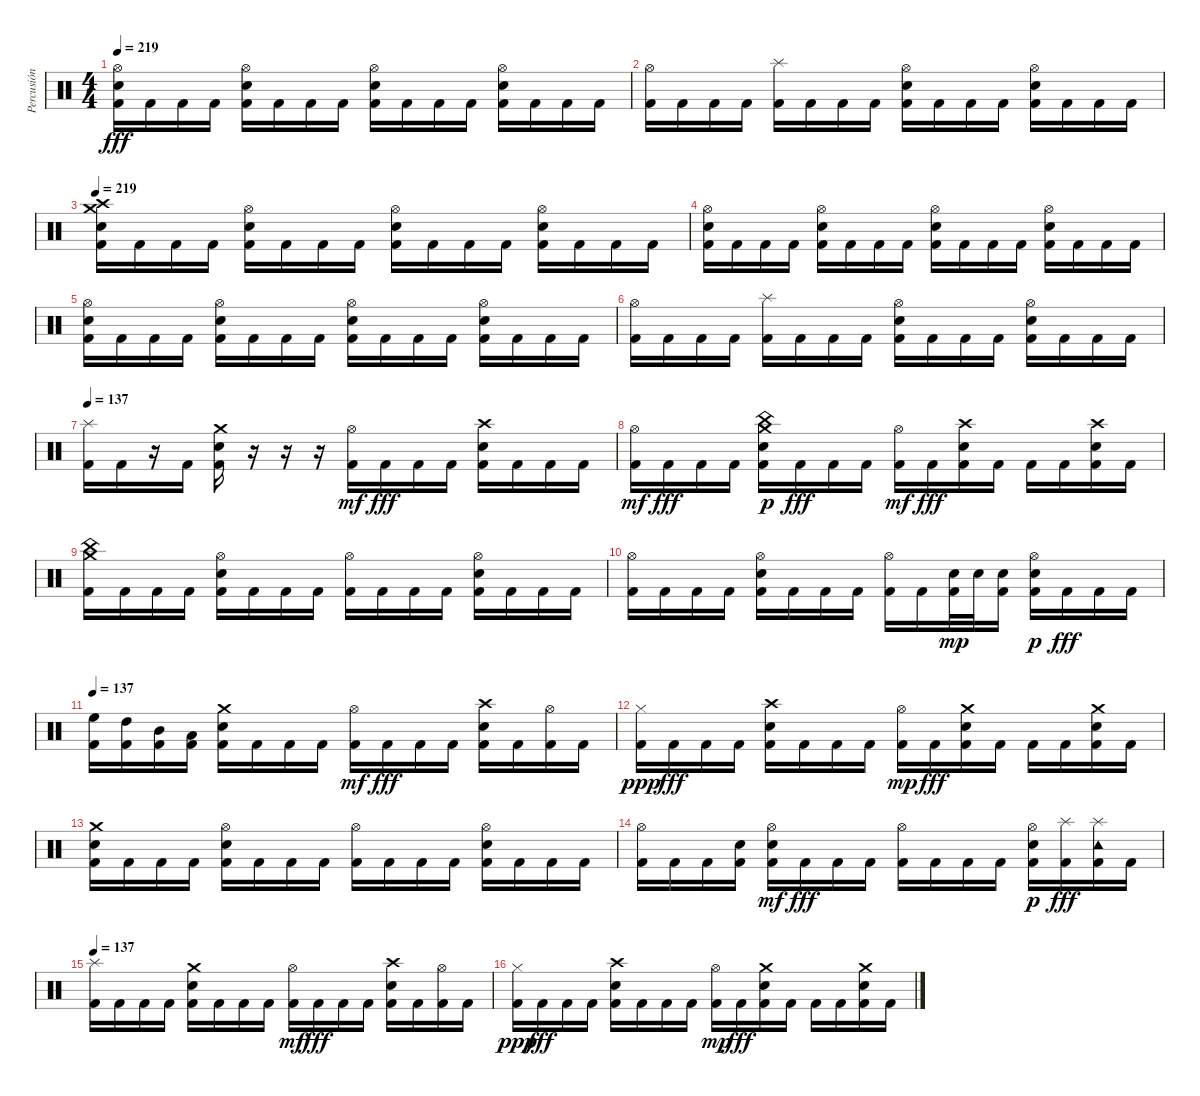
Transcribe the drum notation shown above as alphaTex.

\track ("Percusión" "Percusión") {instrument percussion}
\staff {score}
\articulation defaults
\ts (4 4)
\tempo 219
\clef neutral
\ks c
("Kick (hit) 2" "Electric Snare (hit)" "Hi-Hat (open)").16{dy fff} "Kick (hit) 2".16 "Kick (hit) 2".16 "Kick (hit) 2".16 ("Kick (hit) 2" "Electric Snare (hit)" "Hi-Hat (open)").16 "Kick (hit) 2".16 "Kick (hit) 2".16 "Kick (hit) 2".16 ("Kick (hit) 2" "Electric Snare (hit)" "Hi-Hat (open)").16 "Kick (hit) 2".16 "Kick (hit) 2".16 "Kick (hit) 2".16 ("Kick (hit) 2" "Electric Snare (hit)" "Hi-Hat (open)").16 "Kick (hit) 2".16 "Kick (hit) 2".16 "Kick (hit) 2".16 |
("Kick (hit) 2" "Hi-Hat (open)").16 "Kick (hit) 2".16 "Kick (hit) 2".16 "Kick (hit) 2".16 ("Kick (hit) 2" "Splash (hit)").16 "Kick (hit) 2".16 "Kick (hit) 2".16 "Kick (hit) 2".16 ("Kick (hit) 2" "Electric Snare (hit)" "Hi-Hat (open)").16 "Kick (hit) 2".16 "Kick (hit) 2".16 "Kick (hit) 2".16 ("Kick (hit) 2" "Electric Snare (hit)" "Hi-Hat (open)").16 "Kick (hit) 2".16 "Kick (hit) 2".16 "Kick (hit) 2".16 |
\tempo 219
("Kick (hit) 2" "Electric Snare (hit)" "Crash medium (hit)" "Crash high (hit)").16 "Kick (hit) 2".16 "Kick (hit) 2".16 "Kick (hit) 2".16 ("Kick (hit) 2" "Electric Snare (hit)" "Hi-Hat (open)").16 "Kick (hit) 2".16 "Kick (hit) 2".16 "Kick (hit) 2".16 ("Kick (hit) 2" "Electric Snare (hit)" "Hi-Hat (open)").16 "Kick (hit) 2".16 "Kick (hit) 2".16 "Kick (hit) 2".16 ("Kick (hit) 2" "Electric Snare (hit)" "Hi-Hat (open)").16 "Kick (hit) 2".16 "Kick (hit) 2".16 "Kick (hit) 2".16 |
("Kick (hit) 2" "Electric Snare (hit)" "Hi-Hat (open)").16 "Kick (hit) 2".16 "Kick (hit) 2".16 "Kick (hit) 2".16 ("Kick (hit) 2" "Electric Snare (hit)" "Hi-Hat (open)").16 "Kick (hit) 2".16 "Kick (hit) 2".16 "Kick (hit) 2".16 ("Kick (hit) 2" "Electric Snare (hit)" "Hi-Hat (open)").16 "Kick (hit) 2".16 "Kick (hit) 2".16 "Kick (hit) 2".16 ("Kick (hit) 2" "Electric Snare (hit)" "Hi-Hat (open)").16 "Kick (hit) 2".16 "Kick (hit) 2".16 "Kick (hit) 2".16 |
("Kick (hit) 2" "Electric Snare (hit)" "Hi-Hat (open)").16 "Kick (hit) 2".16 "Kick (hit) 2".16 "Kick (hit) 2".16 ("Kick (hit) 2" "Electric Snare (hit)" "Hi-Hat (open)").16 "Kick (hit) 2".16 "Kick (hit) 2".16 "Kick (hit) 2".16 ("Kick (hit) 2" "Electric Snare (hit)" "Hi-Hat (open)").16 "Kick (hit) 2".16 "Kick (hit) 2".16 "Kick (hit) 2".16 ("Kick (hit) 2" "Electric Snare (hit)" "Hi-Hat (open)").16 "Kick (hit) 2".16 "Kick (hit) 2".16 "Kick (hit) 2".16 |
("Kick (hit) 2" "Hi-Hat (open)").16 "Kick (hit) 2".16 "Kick (hit) 2".16 "Kick (hit) 2".16 ("Kick (hit) 2" "Splash (hit)").16 "Kick (hit) 2".16 "Kick (hit) 2".16 "Kick (hit) 2".16 ("Kick (hit) 2" "Electric Snare (hit)" "Hi-Hat (open)").16 "Kick (hit) 2".16 "Kick (hit) 2".16 "Kick (hit) 2".16 ("Kick (hit) 2" "Electric Snare (hit)" "Hi-Hat (open)").16 "Kick (hit) 2".16 "Kick (hit) 2".16 "Kick (hit) 2".16 |
\tempo 137
("Kick (hit) 2" "Splash (hit)").16 "Kick (hit) 2".16 r.16 "Kick (hit) 2".16 ("Kick (hit) 2" "Electric Snare (hit)" "Crash medium (hit)").16 r.16 r.16 r.16 ("Kick (hit) 2" "Hi-Hat (open)").16{dy mf} "Kick (hit) 2".16{dy fff} "Kick (hit) 2".16 "Kick (hit) 2".16 ("Kick (hit) 2" "Electric Snare (hit)" "Crash high (hit)").16 "Kick (hit) 2".16 "Kick (hit) 2".16 "Kick (hit) 2".16 |
("Kick (hit) 2" "Hi-Hat (open)").16{dy mf} "Kick (hit) 2".16{dy fff} "Kick (hit) 2".16 "Kick (hit) 2".16 ("Kick (hit) 2" "Electric Snare (hit)" "Crash medium (hit)" "China (hit)").16{dy p} "Kick (hit) 2".16{dy fff} "Kick (hit) 2".16 "Kick (hit) 2".16 ("Kick (hit) 2" "Hi-Hat (open)").16{dy mf} "Kick (hit) 2".16{dy fff} ("Kick (hit) 2" "Electric Snare (hit)" "Crash high (hit)").16 "Kick (hit) 2".16 "Kick (hit) 2".16 "Kick (hit) 2".16 ("Kick (hit) 2" "Electric Snare (hit)" "Crash high (hit)").16 "Kick (hit) 2".16 |
("Kick (hit) 2" "China (hit)" "Crash medium (hit)").16 "Kick (hit) 2".16 "Kick (hit) 2".16 "Kick (hit) 2".16 ("Kick (hit) 2" "Electric Snare (hit)" "Hi-Hat (open)").16 "Kick (hit) 2".16 "Kick (hit) 2".16 "Kick (hit) 2".16 ("Kick (hit) 2" "Hi-Hat (open)").16 "Kick (hit) 2".16 "Kick (hit) 2".16 "Kick (hit) 2".16 ("Kick (hit) 2" "Electric Snare (hit)" "Hi-Hat (open)").16 "Kick (hit) 2".16 "Kick (hit) 2".16 "Kick (hit) 2".16 |
("Kick (hit) 2" "Hi-Hat (open)").16 "Kick (hit) 2".16 "Kick (hit) 2".16 "Kick (hit) 2".16 ("Kick (hit) 2" "Electric Snare (hit)" "Hi-Hat (open)").16 "Kick (hit) 2".16 "Kick (hit) 2".16 "Kick (hit) 2".16 ("Kick (hit) 2" "Hi-Hat (open)").16 "Kick (hit) 2".16 ("Kick (hit) 2" "Electric Snare (hit)").32{dy mp} "Electric Snare (hit)".32 ("Kick (hit) 2" "Electric Snare (hit)").16 ("Kick (hit) 2" "Electric Snare (hit)" "Hi-Hat (open)").16{dy p} "Kick (hit) 2".16{dy fff} "Kick (hit) 2".16 "Kick (hit) 2".16 |
\tempo 137
("Kick (hit) 2" "High Floor Tom (hit)").16 ("Kick (hit) 2" "High Tom (hit)").16 ("Kick (hit) 2" "Mid Tom (hit)").16 ("Kick (hit) 2" "Low Tom (hit)").16 ("Kick (hit) 2" "Electric Snare (hit)" "Crash medium (hit)").16 "Kick (hit) 2".16 "Kick (hit) 2".16 "Kick (hit) 2".16 ("Kick (hit) 2" "Hi-Hat (open)").16{dy mf} "Kick (hit) 2".16{dy fff} "Kick (hit) 2".16 "Kick (hit) 2".16 ("Kick (hit) 2" "Electric Snare (hit)" "Crash high (hit)").16 "Kick (hit) 2".16 ("Kick (hit) 2" "Hi-Hat (open)").16 "Kick (hit) 2".16 |
("Kick (hit) 2" "Hi-Hat (closed)").16{dy ppp} "Kick (hit) 2".16{dy fff} "Kick (hit) 2".16 "Kick (hit) 2".16 ("Kick (hit) 2" "Electric Snare (hit)" "Crash high (hit)").16 "Kick (hit) 2".16 "Kick (hit) 2".16 "Kick (hit) 2".16 ("Kick (hit) 2" "Hi-Hat (open)").16{dy mp} "Kick (hit) 2".16{dy fff} ("Kick (hit) 2" "Electric Snare (hit)" "Crash medium (hit)").16 "Kick (hit) 2".16 "Kick (hit) 2".16 "Kick (hit) 2".16 ("Kick (hit) 2" "Electric Snare (hit)" "Crash medium (hit)").16 "Kick (hit) 2".16 |
("Kick (hit) 2" "Electric Snare (hit)" "Crash medium (hit)").16 "Kick (hit) 2".16 "Kick (hit) 2".16 "Kick (hit) 2".16 ("Kick (hit) 2" "Electric Snare (hit)" "Hi-Hat (open)").16 "Kick (hit) 2".16 "Kick (hit) 2".16 "Kick (hit) 2".16 ("Kick (hit) 2" "Hi-Hat (open)").16 "Kick (hit) 2".16 "Kick (hit) 2".16 "Kick (hit) 2".16 ("Kick (hit) 2" "Electric Snare (hit)" "Hi-Hat (open)").16 "Kick (hit) 2".16 "Kick (hit) 2".16 "Kick (hit) 2".16 |
("Kick (hit) 2" "Hi-Hat (open)").16 "Kick (hit) 2".16 "Kick (hit) 2".16 ("Kick (hit) 2" "Electric Snare (hit)").16 ("Kick (hit) 2" "Electric Snare (hit)" "Hi-Hat (open)").16{dy mf} "Kick (hit) 2".16{dy fff} "Kick (hit) 2".16 "Kick (hit) 2".16 ("Kick (hit) 2" "Hi-Hat (open)").16 "Kick (hit) 2".16 "Kick (hit) 2".16 "Kick (hit) 2".16 ("Kick (hit) 2" "Electric Snare (hit)" "Hi-Hat (open)").16{dy p} ("Kick (hit) 2" "Splash (hit)").16{dy fff} ("Kick (hit) 2" "Splash (hit)" "Tambourine (hit)").16 "Kick (hit) 2".16 |
\tempo 137
("Kick (hit) 2" "Splash (hit)").16 "Kick (hit) 2".16 "Kick (hit) 2".16 "Kick (hit) 2".16 ("Kick (hit) 2" "Electric Snare (hit)" "Crash medium (hit)").16 "Kick (hit) 2".16 "Kick (hit) 2".16 "Kick (hit) 2".16 ("Kick (hit) 2" "Hi-Hat (open)").16{dy mf} "Kick (hit) 2".16{dy fff} "Kick (hit) 2".16 "Kick (hit) 2".16 ("Kick (hit) 2" "Electric Snare (hit)" "Crash high (hit)").16 "Kick (hit) 2".16 ("Kick (hit) 2" "Hi-Hat (open)").16 "Kick (hit) 2".16 |
("Kick (hit) 2" "Hi-Hat (closed)").16{dy ppp} "Kick (hit) 2".16{dy fff} "Kick (hit) 2".16 "Kick (hit) 2".16 ("Kick (hit) 2" "Electric Snare (hit)" "Crash high (hit)").16 "Kick (hit) 2".16 "Kick (hit) 2".16 "Kick (hit) 2".16 ("Kick (hit) 2" "Hi-Hat (open)").16{dy mp} "Kick (hit) 2".16{dy fff} ("Kick (hit) 2" "Electric Snare (hit)" "Crash medium (hit)").16 "Kick (hit) 2".16 "Kick (hit) 2".16 "Kick (hit) 2".16 ("Kick (hit) 2" "Electric Snare (hit)" "Crash medium (hit)").16 "Kick (hit) 2".16
